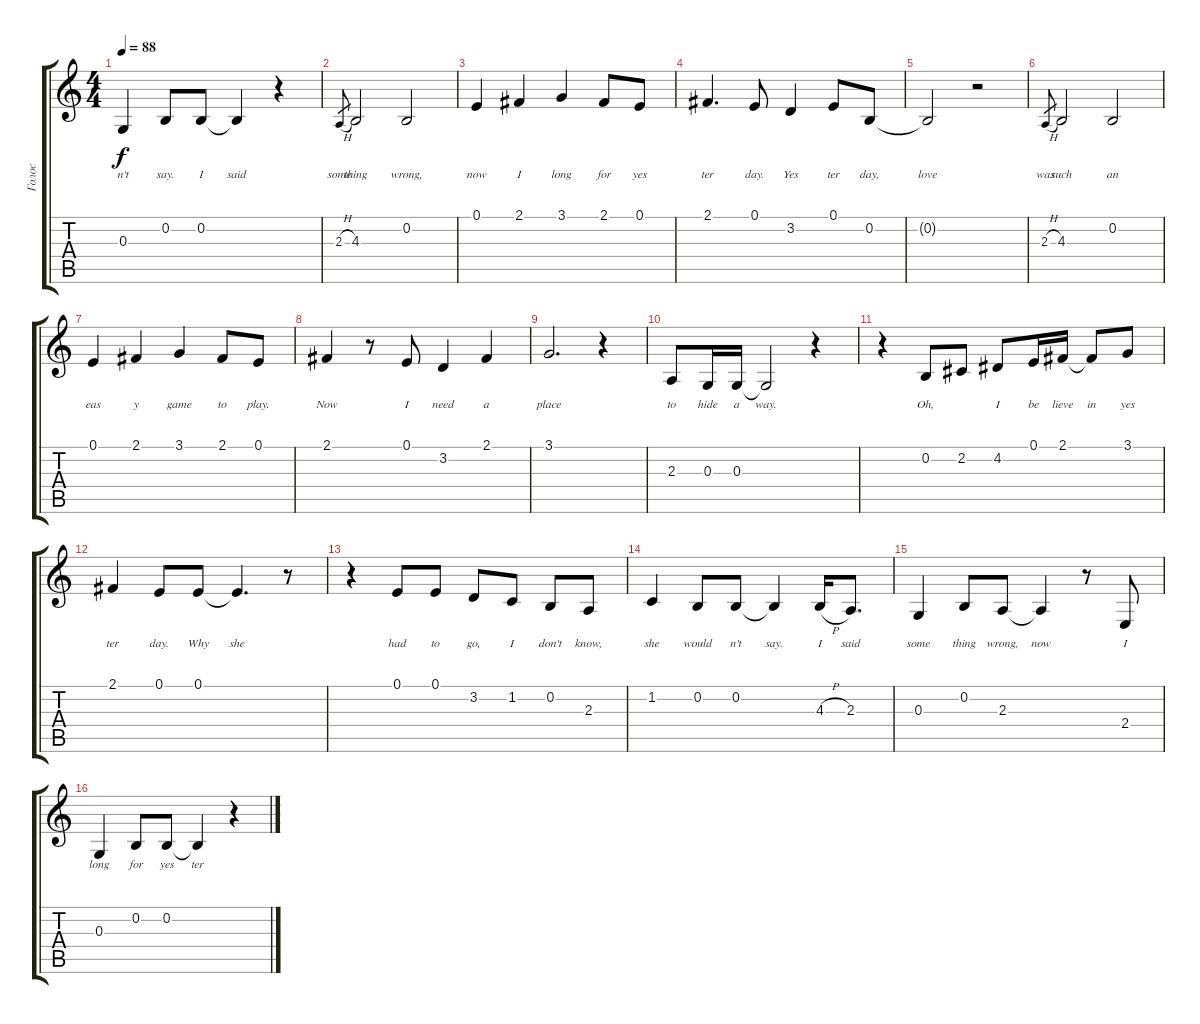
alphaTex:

\track ("Голос" "Голос") {instrument clarinet}
\staff {score tabs}
\tuning (E4 B3 G3 D3 A2 E2) {hide}
\ts (4 4)
\tempo 88
\clef g2
\ks c
0.3.4{lyrics (0 "n't") lyrics (1 "") lyrics (2 "") lyrics (3 "") lyrics (4 "") dy f} 0.2.8{lyrics (0 "say.") lyrics (1 "") lyrics (2 "") lyrics (3 "") lyrics (4 "")} 0.2.8{lyrics (0 "I") lyrics (1 "") lyrics (2 "") lyrics (3 "") lyrics (4 "")} 0.2{t}.4{lyrics (0 "said") lyrics (1 "") lyrics (2 "") lyrics (3 "") lyrics (4 "")} r.4 |
2.3{h}.8{lyrics (0 "some") lyrics (1 "") lyrics (2 "") lyrics (3 "") lyrics (4 "") gr} 4.3.2{lyrics (0 "thing") lyrics (1 "") lyrics (2 "") lyrics (3 "") lyrics (4 "")} 0.2.2{lyrics (0 "wrong,") lyrics (1 "") lyrics (2 "") lyrics (3 "") lyrics (4 "")} |
0.1.4{lyrics (0 "now") lyrics (1 "") lyrics (2 "") lyrics (3 "") lyrics (4 "")} 2.1.4{lyrics (0 "I") lyrics (1 "") lyrics (2 "") lyrics (3 "") lyrics (4 "")} 3.1.4{lyrics (0 "long") lyrics (1 "") lyrics (2 "") lyrics (3 "") lyrics (4 "")} 2.1.8{lyrics (0 "for") lyrics (1 "") lyrics (2 "") lyrics (3 "") lyrics (4 "")} 0.1.8{lyrics (0 "yes") lyrics (1 "") lyrics (2 "") lyrics (3 "") lyrics (4 "")} |
2.1.4{d lyrics (0 "ter") lyrics (1 "") lyrics (2 "") lyrics (3 "") lyrics (4 "")} 0.1.8{lyrics (0 "day.") lyrics (1 "") lyrics (2 "") lyrics (3 "") lyrics (4 "")} 3.2.4{lyrics (0 "Yes") lyrics (1 "") lyrics (2 "") lyrics (3 "") lyrics (4 "")} 0.1.8{lyrics (0 "ter") lyrics (1 "") lyrics (2 "") lyrics (3 "") lyrics (4 "")} 0.2.8{lyrics (0 "day,") lyrics (1 "") lyrics (2 "") lyrics (3 "") lyrics (4 "")} |
0.2{t}.2{lyrics (0 "love") lyrics (1 "") lyrics (2 "") lyrics (3 "") lyrics (4 "")} r.2 |
2.3{h}.8{lyrics (0 "was") lyrics (1 "") lyrics (2 "") lyrics (3 "") lyrics (4 "") gr} 4.3.2{lyrics (0 "such") lyrics (1 "") lyrics (2 "") lyrics (3 "") lyrics (4 "")} 0.2.2{lyrics (0 "an") lyrics (1 "") lyrics (2 "") lyrics (3 "") lyrics (4 "")} |
0.1.4{lyrics (0 "eas") lyrics (1 "") lyrics (2 "") lyrics (3 "") lyrics (4 "")} 2.1.4{lyrics (0 "y") lyrics (1 "") lyrics (2 "") lyrics (3 "") lyrics (4 "")} 3.1.4{lyrics (0 "game") lyrics (1 "") lyrics (2 "") lyrics (3 "") lyrics (4 "")} 2.1.8{lyrics (0 "to") lyrics (1 "") lyrics (2 "") lyrics (3 "") lyrics (4 "")} 0.1.8{lyrics (0 "play.") lyrics (1 "") lyrics (2 "") lyrics (3 "") lyrics (4 "")} |
2.1.4{lyrics (0 "Now") lyrics (1 "") lyrics (2 "") lyrics (3 "") lyrics (4 "")} r.8 0.1.8{lyrics (0 "I") lyrics (1 "") lyrics (2 "") lyrics (3 "") lyrics (4 "")} 3.2.4{lyrics (0 "need") lyrics (1 "") lyrics (2 "") lyrics (3 "") lyrics (4 "")} 2.1.4{lyrics (0 "a") lyrics (1 "") lyrics (2 "") lyrics (3 "") lyrics (4 "")} |
3.1.2{d lyrics (0 "place") lyrics (1 "") lyrics (2 "") lyrics (3 "") lyrics (4 "")} r.4 |
2.3.8{lyrics (0 "to") lyrics (1 "") lyrics (2 "") lyrics (3 "") lyrics (4 "")} 0.3.16{lyrics (0 "hide") lyrics (1 "") lyrics (2 "") lyrics (3 "") lyrics (4 "")} 0.3.16{lyrics (0 "a") lyrics (1 "") lyrics (2 "") lyrics (3 "") lyrics (4 "")} 0.3{t}.2{lyrics (0 "way.") lyrics (1 "") lyrics (2 "") lyrics (3 "") lyrics (4 "")} r.4 |
r.4 0.2.8{lyrics (0 "Oh,") lyrics (1 "") lyrics (2 "") lyrics (3 "") lyrics (4 "")} 2.2.8{lyrics (0 "") lyrics (1 "") lyrics (2 "") lyrics (3 "") lyrics (4 "")} 4.2.8{lyrics (0 "I") lyrics (1 "") lyrics (2 "") lyrics (3 "") lyrics (4 "")} 0.1.16{lyrics (0 "be") lyrics (1 "") lyrics (2 "") lyrics (3 "") lyrics (4 "")} 2.1.16{lyrics (0 "lieve") lyrics (1 "") lyrics (2 "") lyrics (3 "") lyrics (4 "")} 2.1{t}.8{lyrics (0 "in") lyrics (1 "") lyrics (2 "") lyrics (3 "") lyrics (4 "")} 3.1.8{lyrics (0 "yes") lyrics (1 "") lyrics (2 "") lyrics (3 "") lyrics (4 "")} |
2.1.4{lyrics (0 "ter") lyrics (1 "") lyrics (2 "") lyrics (3 "") lyrics (4 "")} 0.1.8{lyrics (0 "day.") lyrics (1 "") lyrics (2 "") lyrics (3 "") lyrics (4 "")} 0.1.8{lyrics (0 "Why") lyrics (1 "") lyrics (2 "") lyrics (3 "") lyrics (4 "")} 0.1{t}.4{d lyrics (0 "she") lyrics (1 "") lyrics (2 "") lyrics (3 "") lyrics (4 "")} r.8 |
r.4 0.1.8{lyrics (0 "had") lyrics (1 "") lyrics (2 "") lyrics (3 "") lyrics (4 "")} 0.1.8{lyrics (0 "to") lyrics (1 "") lyrics (2 "") lyrics (3 "") lyrics (4 "")} 3.2.8{lyrics (0 "go,") lyrics (1 "") lyrics (2 "") lyrics (3 "") lyrics (4 "")} 1.2.8{lyrics (0 "I") lyrics (1 "") lyrics (2 "") lyrics (3 "") lyrics (4 "")} 0.2.8{lyrics (0 "don't") lyrics (1 "") lyrics (2 "") lyrics (3 "") lyrics (4 "")} 2.3.8{lyrics (0 "know,") lyrics (1 "") lyrics (2 "") lyrics (3 "") lyrics (4 "")} |
1.2.4{lyrics (0 "she") lyrics (1 "") lyrics (2 "") lyrics (3 "") lyrics (4 "")} 0.2.8{lyrics (0 "would") lyrics (1 "") lyrics (2 "") lyrics (3 "") lyrics (4 "")} 0.2.8{lyrics (0 "n't") lyrics (1 "") lyrics (2 "") lyrics (3 "") lyrics (4 "")} 0.2{t}.4{lyrics (0 "say.") lyrics (1 "") lyrics (2 "") lyrics (3 "") lyrics (4 "")} 4.3{h}.16{lyrics (0 "I") lyrics (1 "") lyrics (2 "") lyrics (3 "") lyrics (4 "")} 2.3.8{d lyrics (0 "said") lyrics (1 "") lyrics (2 "") lyrics (3 "") lyrics (4 "")} |
0.3.4{lyrics (0 "some") lyrics (1 "") lyrics (2 "") lyrics (3 "") lyrics (4 "")} 0.2.8{lyrics (0 "thing") lyrics (1 "") lyrics (2 "") lyrics (3 "") lyrics (4 "")} 2.3.8{lyrics (0 "wrong,") lyrics (1 "") lyrics (2 "") lyrics (3 "") lyrics (4 "")} 2.3{t}.4{lyrics (0 "now") lyrics (1 "") lyrics (2 "") lyrics (3 "") lyrics (4 "")} r.8 2.4.8{lyrics (0 "I") lyrics (1 "") lyrics (2 "") lyrics (3 "") lyrics (4 "")} |
0.3.4{lyrics (0 "long") lyrics (1 "") lyrics (2 "") lyrics (3 "") lyrics (4 "")} 0.2.8{lyrics (0 "for") lyrics (1 "") lyrics (2 "") lyrics (3 "") lyrics (4 "")} 0.2.8{lyrics (0 "yes") lyrics (1 "") lyrics (2 "") lyrics (3 "") lyrics (4 "")} 0.2{t}.4{lyrics (0 "ter") lyrics (1 "") lyrics (2 "") lyrics (3 "") lyrics (4 "")} r.4
